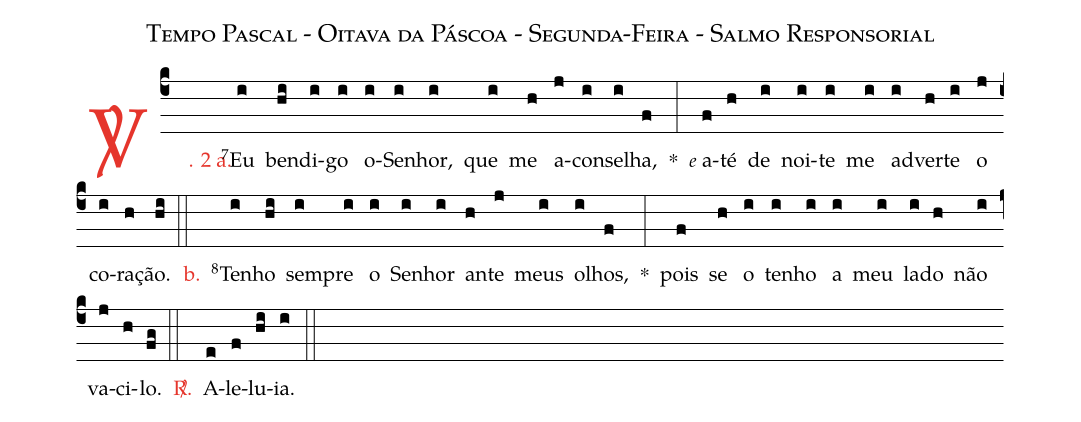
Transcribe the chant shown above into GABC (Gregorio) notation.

name: Tempo Pascal - Oitava da Páscoa - Segunda-Feira - Salmo Responsorial;
%%
(c4)

<c><sp>V/</sp>. 2 a.</c>() <v>\VSup{7}</v>Eu(i) ben(hi)di(i)go(i) o(i)Se(i)nhor,(i) que(i) me(h) a(j)con(i)se(i)lha,(f) *(:)
<e>e</e> a(f)té(h) de(i) noi(i)te(i) me(i) ad(i)ver(h)te(i) o(j) co(i)ra(h)ção.(hi)

(::)

<nlba><c>b.</c>() <v>\VSup{8}</v>Te</nlba>(i)nho(hi) sem(i)pre(i) o(i) Se(i)nhor(i) an(h)te(j) meus(i) o(i)lhos,(f) *(:)
pois(f) se(h) o(i) te(i)nho(i) a(i) meu(i) la(i)do(h) não(i) va(j)ci(h)lo.(fg)

(::)

<nlba><c><sp>R/</sp>.</c>() A</nlba>(e)le(f)lu(hi)ia.(i)

(::)
